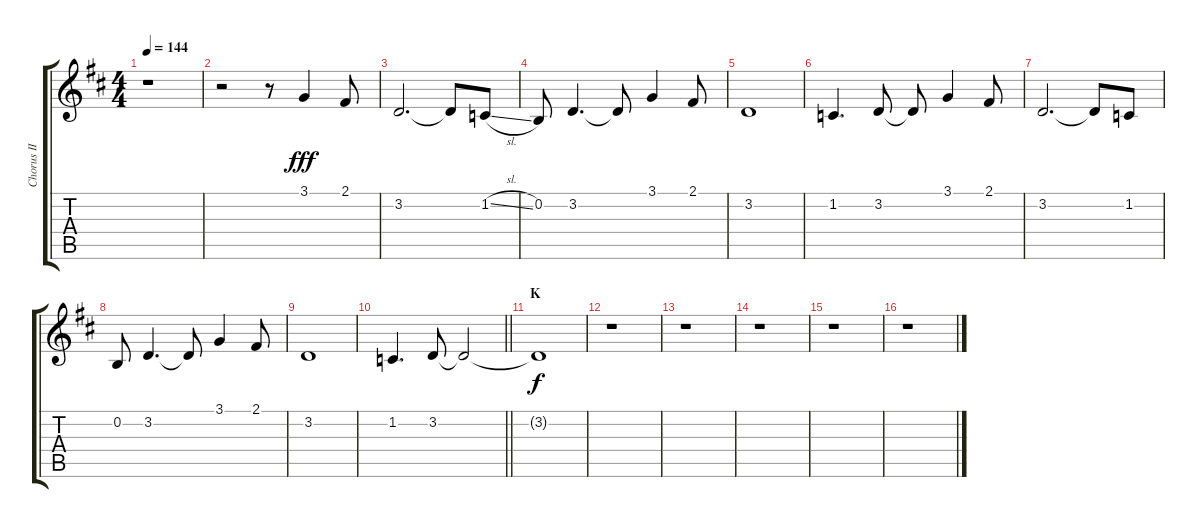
\track ("Chorus II" "Chorus II") {instrument voiceoohs}
\staff {score tabs}
\tuning (E4 B3 G3 D3 A2 E2) {hide}
\ts (4 4)
\tempo 144
\clef g2
\ks d
r.1{dy fff} |
r.2 r.8 3.1.4 2.1.8 |
3.2.2{d} 3.2{t}.8 1.2{sl}.8 |
0.2.8 3.2.4{d} 3.2{t}.8 3.1.4 2.1.8 |
3.2.1 |
1.2.4{d} 3.2.8 3.2{t}.8 3.1.4 2.1.8 |
3.2.2{d} 3.2{t}.8 1.2.8 |
0.2.8 3.2.4{d} 3.2{t}.8 3.1.4 2.1.8 |
3.2.1 |
\barLineRight lightlight
1.2.4{d} 3.2.8 3.2{t}.2 |
\section ("" "K")
3.2{t}.1{dy f} |
r.1 |
r.1 |
r.1 |
r.1 |
r.1
